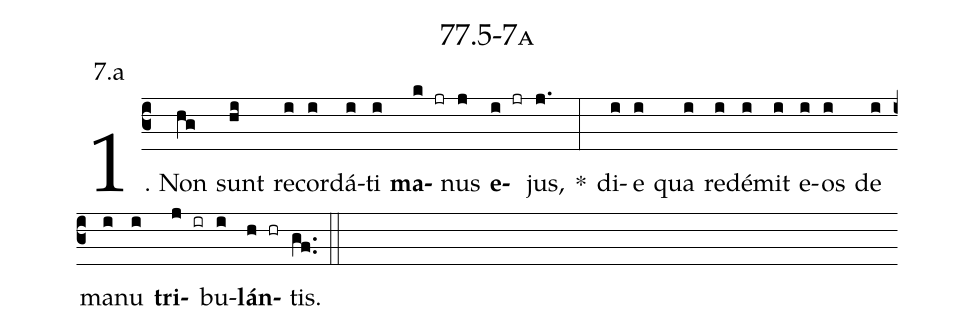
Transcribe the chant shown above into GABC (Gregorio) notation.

name: 77.5-7a;
annotation: 7.a;
%%
(c3)1. Non(hg) sunt(hi) re(i)cor(i)dá(i)ti(i) <b>ma</b>(k jr)nus(j) <b>e</b>(i jr)jus,(j.) *(:) di(i)e(i) qua(i) red(i)é(i)mit(i) e(i)os(i) de(i) ma(i)nu(i) <b>tri</b>(j ir)bu(i)<b>lán</b>(h hr)tis.(gf..) (::)


%E(i) u(i) o(j) u(i) a(h) e.(gf..) (::)
